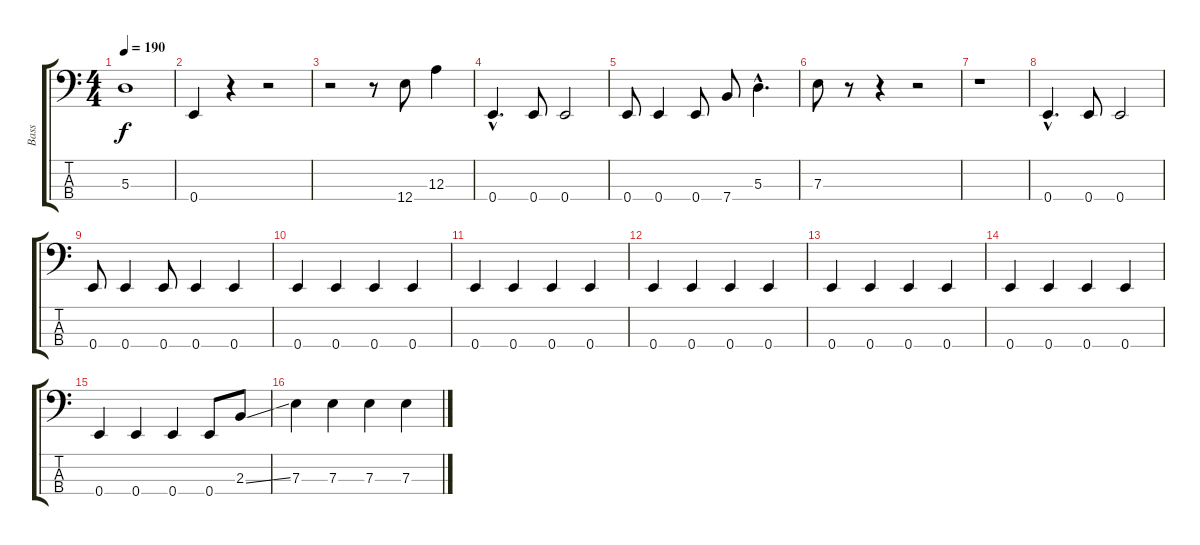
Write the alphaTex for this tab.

\track ("Bass" "Bass") {instrument electricbasspick}
\staff {score tabs}
\tuning (G2 D2 A1 E1) {hide}
\ts (4 4)
\tempo 190
\clef f4
\ks c
5.3.1{dy f} |
0.4.4 r.4 r.2 |
r.2 r.8 12.4.8 12.3.4 |
0.4{hac}.4{d} 0.4.8 0.4.2 |
0.4.8 0.4.4 0.4.8 7.4.8 5.3{hac}.4{d} |
7.3.8 r.8 r.4 r.2 |
r.1 |
0.4{hac}.4{d} 0.4.8 0.4.2 |
0.4.8 0.4.4 0.4.8 0.4.4 0.4.4 |
0.4.4 0.4.4 0.4.4 0.4.4 |
0.4.4 0.4.4 0.4.4 0.4.4 |
0.4.4 0.4.4 0.4.4 0.4.4 |
0.4.4 0.4.4 0.4.4 0.4.4 |
0.4.4 0.4.4 0.4.4 0.4.4 |
0.4.4 0.4.4 0.4.4 0.4.8 2.3{ss}.8 |
7.3.4 7.3.4 7.3.4 7.3.4
